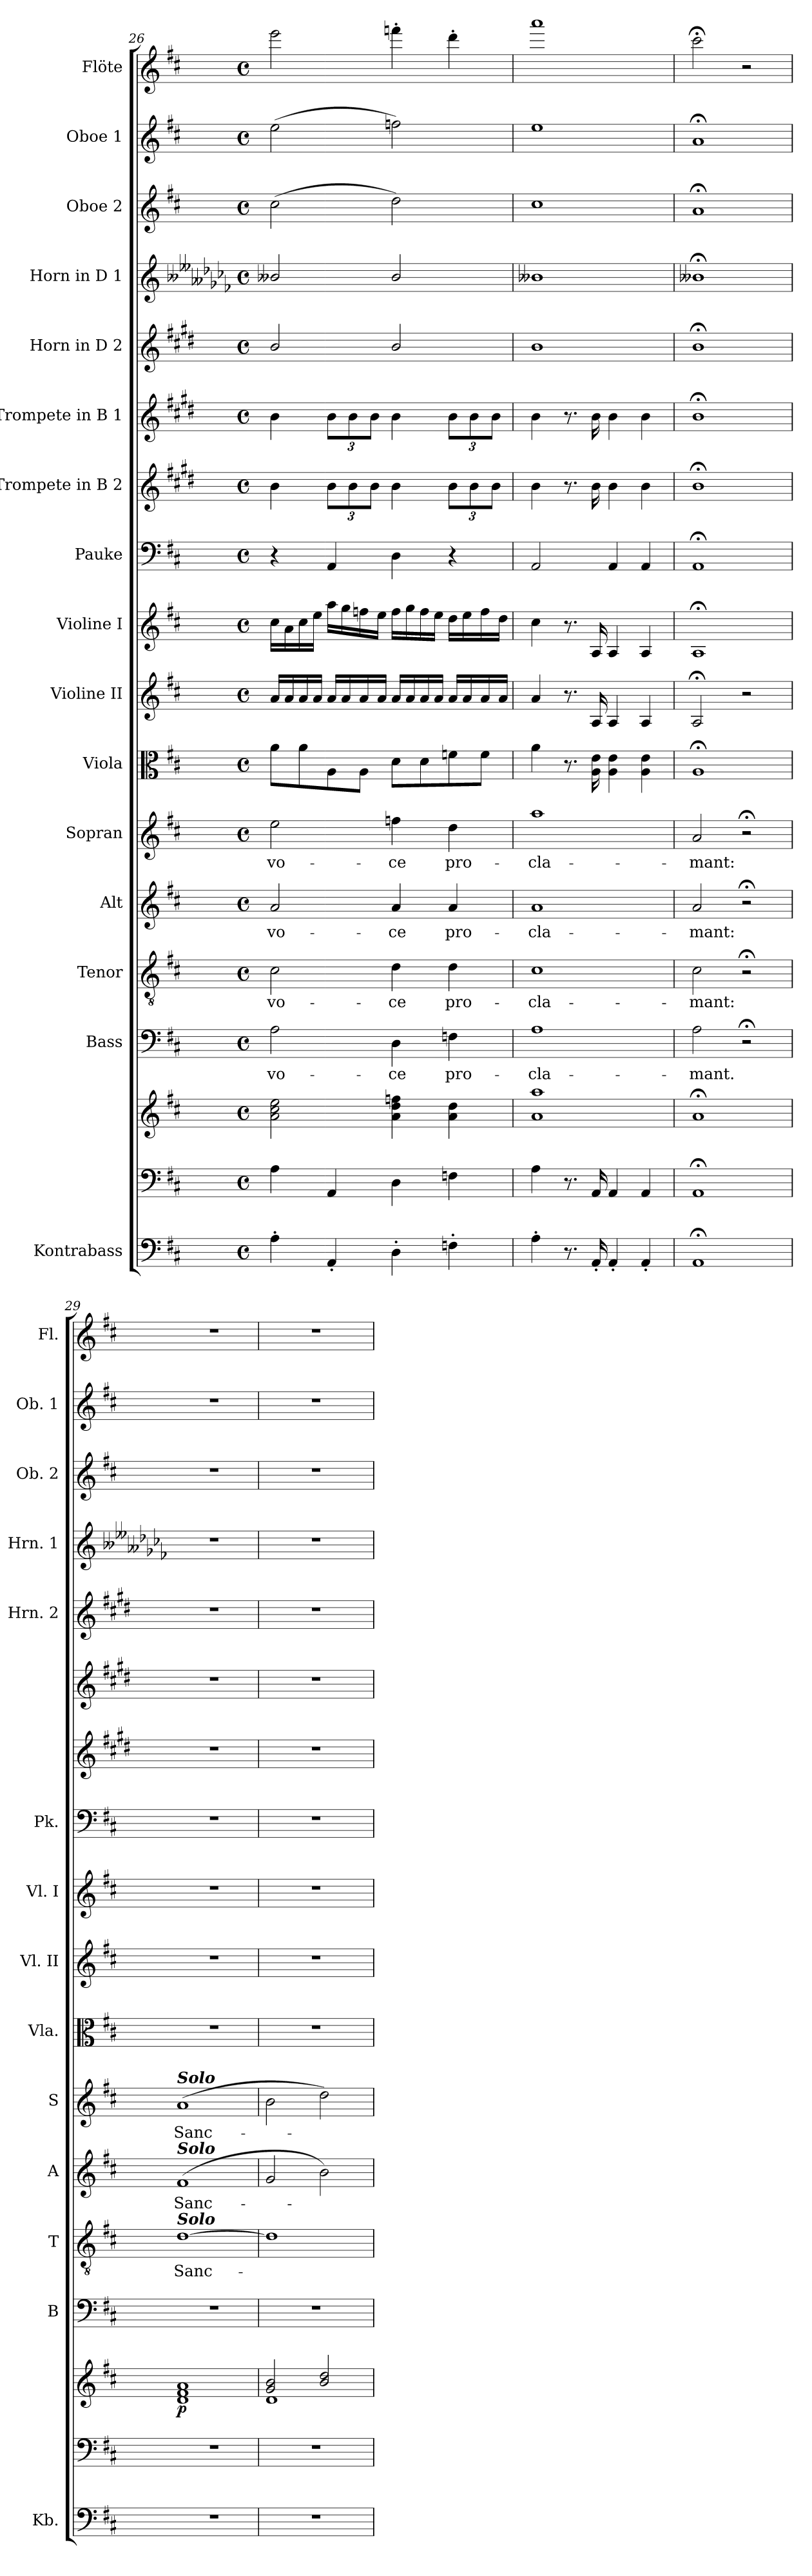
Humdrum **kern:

**kern	**kern	**kern	**dynam	**kern	**text	**kern	**text	**kern	**text	**kern	**text	**kern	**kern	**kern	**kern	**kern	**kern	**kern	**kern	**kern	**kern	**kern
*part17	*part16	*part16	*part16	*part15	*part15	*part14	*part14	*part13	*part13	*part12	*part12	*part11	*part10	*part9	*part8	*part7	*part6	*part5	*part4	*part3	*part2	*part1
*staff18	*staff17	*staff16	*staff16/17	*staff15	*staff15	*staff14	*staff14	*staff13	*staff13	*staff12	*staff12	*staff11	*staff10	*staff9	*staff8	*staff7	*staff6	*staff5	*staff4	*staff3	*staff2	*staff1
*I"Kontrabass	*	*	*	*I"Bass	*	*I"Tenor	*	*I"Alt	*	*I"Sopran	*	*I"Viola	*I"Violine II	*I"Violine I	*I"Pauke	*I"Trompete in B 2	*I"Trompete in B 1	*I"Horn in D 2	*I"Horn in D 1	*I"Oboe 2	*I"Oboe 1	*I"Flöte
*I'Kb.	*	*	*	*I'B	*	*I'T	*	*I'A	*	*I'S	*	*I'Vla.	*I'Vl. II	*I'Vl. I	*I'Pk.	*	*	*I'Hrn. 2	*I'Hrn. 1	*I'Ob. 2	*I'Ob. 1	*I'Fl.
*clefF4	*clefF4	*clefG2	*	*clefF4	*	*clefGv2	*	*clefG2	*	*clefG2	*	*clefC3	*clefG2	*clefG2	*clefF4	*clefG2	*clefG2	*clefG2	*clefG2	*clefG2	*clefG2	*clefG2
*ITrd7c12	*	*	*	*	*	*	*	*	*	*	*	*	*	*	*	*ITrd1c2	*ITrd1c2	*ITrd4c7	*ITrd-8c-12	*	*	*
*k[f#c#]	*k[f#c#]	*k[f#c#]	*	*k[f#c#]	*	*k[f#c#]	*	*k[f#c#]	*	*k[f#c#]	*	*k[f#c#]	*k[f#c#]	*k[f#c#]	*k[f#c#]	*k[f#c#]	*k[f#c#]	*k[f#c#g#]	*k[b--e--a--d-g-c-f-]	*k[f#c#]	*k[f#c#]	*k[f#c#]
*D:	*D:	*D:	*	*D:	*	*D:	*	*D:	*	*D:	*	*D:	*D:	*D:	*D:	*D:	*D:	*A:	*E--:	*D:	*D:	*D:
*M4/4	*M4/4	*M4/4	*	*M4/4	*	*M4/4	*	*M4/4	*	*M4/4	*	*M4/4	*M4/4	*M4/4	*M4/4	*M4/4	*M4/4	*M4/4	*M4/4	*M4/4	*M4/4	*M4/4
*met(c)	*met(c)	*met(c)	*	*met(c)	*	*met(c)	*	*met(c)	*	*met(c)	*	*met(c)	*met(c)	*met(c)	*met(c)	*met(c)	*met(c)	*met(c)	*met(c)	*met(c)	*met(c)	*met(c)
=26	=26	=26	=26	=26	=26	=26	=26	=26	=26	=26	=26	=26	=26	=26	=26	=26	=26	=26	=26	=26	=26	=26
!	!	!	!	!	!LO:LY:b	!	!LO:LY:b	!	!LO:LY:b	!	!LO:LY:b	!	!	!	!	!	!	!	!	!	!	!
4AA'>\	4A\	2a\ 2cc#\ 2ee\	.	2A\	vo-	2c#\	vo-	2a/	vo-	2ee\	vo-	8a\L	16a/LL	16cc#\LL	4r	4a\	4a\	2e/	2bb--/	(>2cc#\	(>2ee\	2eee\
.	.	.	.	.	.	.	.	.	.	.	.	.	16a/	16a\	.	.	.	.	.	.	.	.
.	.	.	.	.	.	.	.	.	.	.	.	8a\	16a/	16cc#\	.	.	.	.	.	.	.	.
.	.	.	.	.	.	.	.	.	.	.	.	.	16a/JJ	16ee\JJ	.	.	.	.	.	.	.	.
4AAA'</	4AA/	.	.	.	.	.	.	.	.	.	.	8A\	16a/LL	16aa\LL	4AA/	12a\L	12a\L	.	.	.	.	.
.	.	.	.	.	.	.	.	.	.	.	.	.	16a/	16gg\	.	.	.	.	.	.	.	.
.	.	.	.	.	.	.	.	.	.	.	.	.	.	.	.	12a\	12a\	.	.	.	.	.
.	.	.	.	.	.	.	.	.	.	.	.	8A\J	16a/	16ffn\	.	.	.	.	.	.	.	.
.	.	.	.	.	.	.	.	.	.	.	.	.	.	.	.	12a\J	12a\J	.	.	.	.	.
.	.	.	.	.	.	.	.	.	.	.	.	.	16a/JJ	16ee\JJ	.	.	.	.	.	.	.	.
!	!	!	!	!	!LO:LY:b	!	!LO:LY:b	!	!LO:LY:b	!	!LO:LY:b	!	!	!	!	!	!	!	!	!	!	!
4DD'>\	4D\	4a\ 4dd\ 4ffn\	.	4D\	-ce	4d\	-ce	4a/	-ce	4ffn\	-ce	8d\L	16a/LL	16ff\LL	4D\	4a\	4a\	2e/	2bb--/	2dd\)	2ffn\)	4fffn'>\
.	.	.	.	.	.	.	.	.	.	.	.	.	16a/	16gg\	.	.	.	.	.	.	.	.
.	.	.	.	.	.	.	.	.	.	.	.	8d\	16a/	16ff\	.	.	.	.	.	.	.	.
.	.	.	.	.	.	.	.	.	.	.	.	.	16a/JJ	16ee\JJ	.	.	.	.	.	.	.	.
!	!	!	!	!	!LO:LY:b	!	!LO:LY:b	!	!LO:LY:b	!	!LO:LY:b	!	!	!	!	!	!	!	!	!	!	!
4FFn'>\	4Fn\	4a\ 4dd\	.	4Fn\	pro-	4d\	pro-	4a/	pro-	4dd\	pro-	8fn\	16a/LL	16dd\LL	4r	12a\L	12a\L	.	.	.	.	4ddd'>\
.	.	.	.	.	.	.	.	.	.	.	.	.	16a/	16ee\	.	.	.	.	.	.	.	.
.	.	.	.	.	.	.	.	.	.	.	.	.	.	.	.	12a\	12a\	.	.	.	.	.
.	.	.	.	.	.	.	.	.	.	.	.	8f\J	16a/	16ff\	.	.	.	.	.	.	.	.
.	.	.	.	.	.	.	.	.	.	.	.	.	.	.	.	12a\J	12a\J	.	.	.	.	.
.	.	.	.	.	.	.	.	.	.	.	.	.	16a/JJ	16dd\JJ	.	.	.	.	.	.	.	.
=27	=27	=27	=27	=27	=27	=27	=27	=27	=27	=27	=27	=27	=27	=27	=27	=27	=27	=27	=27	=27	=27	=27
!	!	!	!	!	!LO:LY:b	!	!LO:LY:b	!	!LO:LY:b	!	!LO:LY:b	!	!	!	!	!	!	!	!	!	!	!
4AA'>\	4A\	1a 1aa	.	1A	-cla-	1c#	-cla-	1a	-cla-	1aa	-cla-	4a\	4a/	4cc#\	2AA/	4a\	4a\	1e	1bb--	1cc#	1ee	1aaa
8.r	8.r	.	.	.	.	.	.	.	.	.	.	8.r	8.r	8.r	.	8.r	8.r	.	.	.	.	.
16AAA'</	16AA/	.	.	.	.	.	.	.	.	.	.	16A\ 16e\	16A/	16A/	.	16a\	16a\	.	.	.	.	.
4AAA'</	4AA/	.	.	.	.	.	.	.	.	.	.	4A\ 4e\	4A/	4A/	4AA/	4a\	4a\	.	.	.	.	.
4AAA'</	4AA/	.	.	.	.	.	.	.	.	.	.	4A\ 4e\	4A/	4A/	4AA/	4a\	4a\	.	.	.	.	.
=28	=28	=28	=28	=28	=28	=28	=28	=28	=28	=28	=28	=28	=28	=28	=28	=28	=28	=28	=28	=28	=28	=28
!	!	!	!	!	!LO:LY:b	!	!LO:LY:b	!	!LO:LY:b	!	!LO:LY:b	!	!	!	!	!	!	!	!	!	!	!
1AAA;	1AA;	1a;	.	2A\	-mant.	2c#\	-mant:	2a/	-mant:	2a/	-mant:	1A;	2A;/	1A;	1AA;	1a;<	1a;<	1e;	1bb--;	1a;	1a;	2ccc#;<\
.	.	.	.	2r;<	.	2r;<	.	2r;<	.	2r;<	.	.	2r	.	.	.	.	.	.	.	.	2r
=29	=29	=29	=29	=29	=29	=29	=29	=29	=29	=29	=29	=29	=29	=29	=29	=29	=29	=29	=29	=29	=29	=29
!	!	!	!	!	!	!	!	!	!	!LO:TX:a:Bi:t=Solo	!	!	!	!	!	!	!	!	!	!	!	!
!	!	!	!	!	!	!	!	!LO:TX:a:Bi:t=Solo	!	!	!	!	!	!	!	!	!	!	!	!	!	!
!	!	!	!	!	!	!LO:TX:a:Bi:t=Solo	!	!	!	!	!	!	!	!	!	!	!	!	!	!	!	!
!	!	!	!LO:DY:b	!	!	!	!LO:LY:b	!	!LO:LY:b	!	!LO:LY:b	!	!	!	!	!	!	!	!	!	!	!
1r	1r	1d 1f# 1a	p	1r	.	[1d	Sanc-	(>1f#	Sanc-	(>1a	Sanc-	1r	1r	1r	1r	1r	1r	1r	1r	1r	1r	1r
=30	=30	=30	=30	=30	=30	=30	=30	=30	=30	=30	=30	=30	=30	=30	=30	=30	=30	=30	=30	=30	=30	=30
*	*	*^	*	*	*	*	*	*	*	*	*	*	*	*	*	*	*	*	*	*	*	*
1r	1r	2g/ 2b/	1d	.	1r	.	1d]	.	2g/	.	2b\	.	1r	1r	1r	1r	1r	1r	1r	1r	1r	1r	1r
.	.	2b/ 2dd/	.	.	.	.	.	.	2b\)	.	2dd\)	.	.	.	.	.	.	.	.	.	.	.	.
*	*	*v	*v	*	*	*	*	*	*	*	*	*	*	*	*	*	*	*	*	*	*	*	*
=	=	=	=	=	=	=	=	=	=	=	=	=	=	=	=	=	=	=	=	=	=	=
*-	*-	*-	*-	*-	*-	*-	*-	*-	*-	*-	*-	*-	*-	*-	*-	*-	*-	*-	*-	*-	*-	*-
